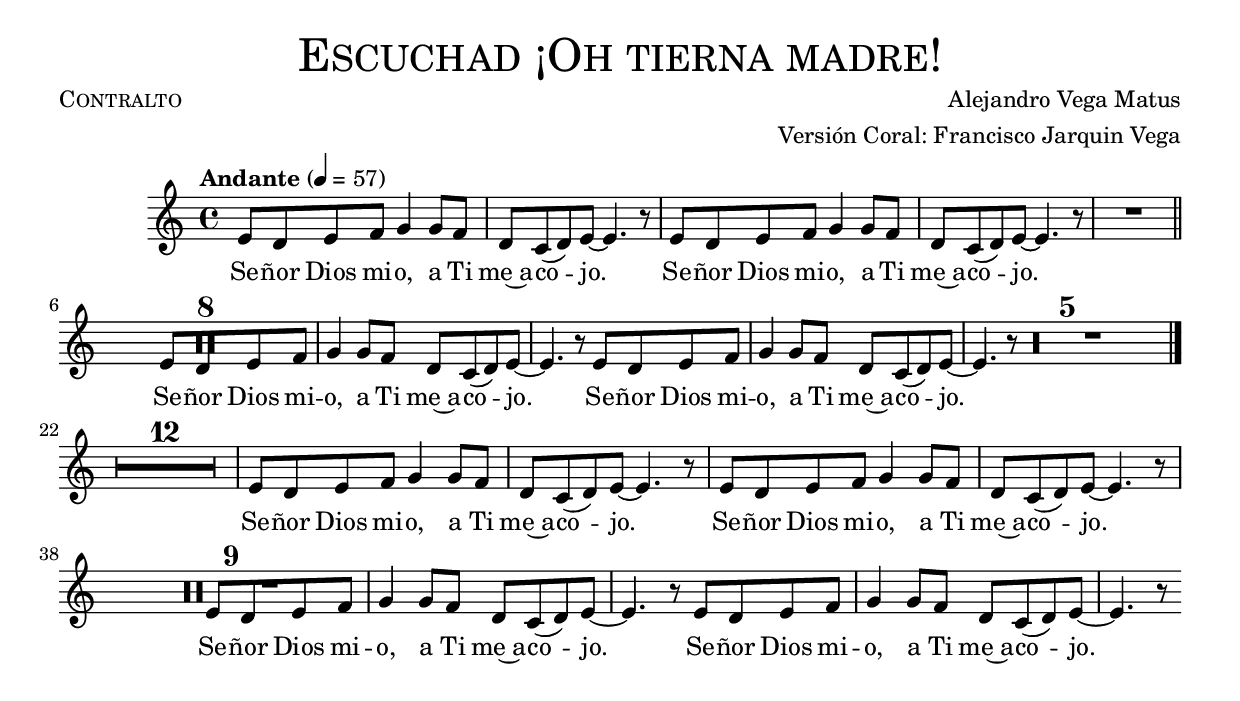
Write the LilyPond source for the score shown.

% Virgen y Madre - Contalto
% by serachsam

\language "espanol"
\version "2.23.2"

% --- Global parameters
%particle = 0
%jump = \break
%time = 4

% --- Includes
\include "global.ily"
\include "alto.ily"
% \include "metronome.ily"

% --- Global size
%#(set-global-staff-size \size)

% --- Header
\header {
  title = \markup{\fontsize #2 \medium \smallCaps \title}
  subtitle = \markup{\medium \subtitle}
  subsubtitle = \markup{\medium \subsubtitle}
  poet = \markup {\caps "Contralto"}
  composer = \autor
  arranger = \markup {\right-column { \arranger }}
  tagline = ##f
  breakbefore = ##t
}

% --- Music

% --- Harmony

% --- Sheet
\score {
  <<
    \new Staff {
      \set Staff.midiInstrument = #"choir aahs"
      %\set Staff.midiMaximumVolume = #1.5
      <<
        \new Voice = "alto" {
          <<
            \global
            \alto
          >>
        }
        \new Lyrics \lyricsto "alto" { \alto-lyrics }
      >>
    }
  >>
  \midi {}
  \layout {}
}

% --- Paper
\paper {
  #(set-default-paper-size "letter")
  page-breaking = #ly:page-turn-breaking
}
